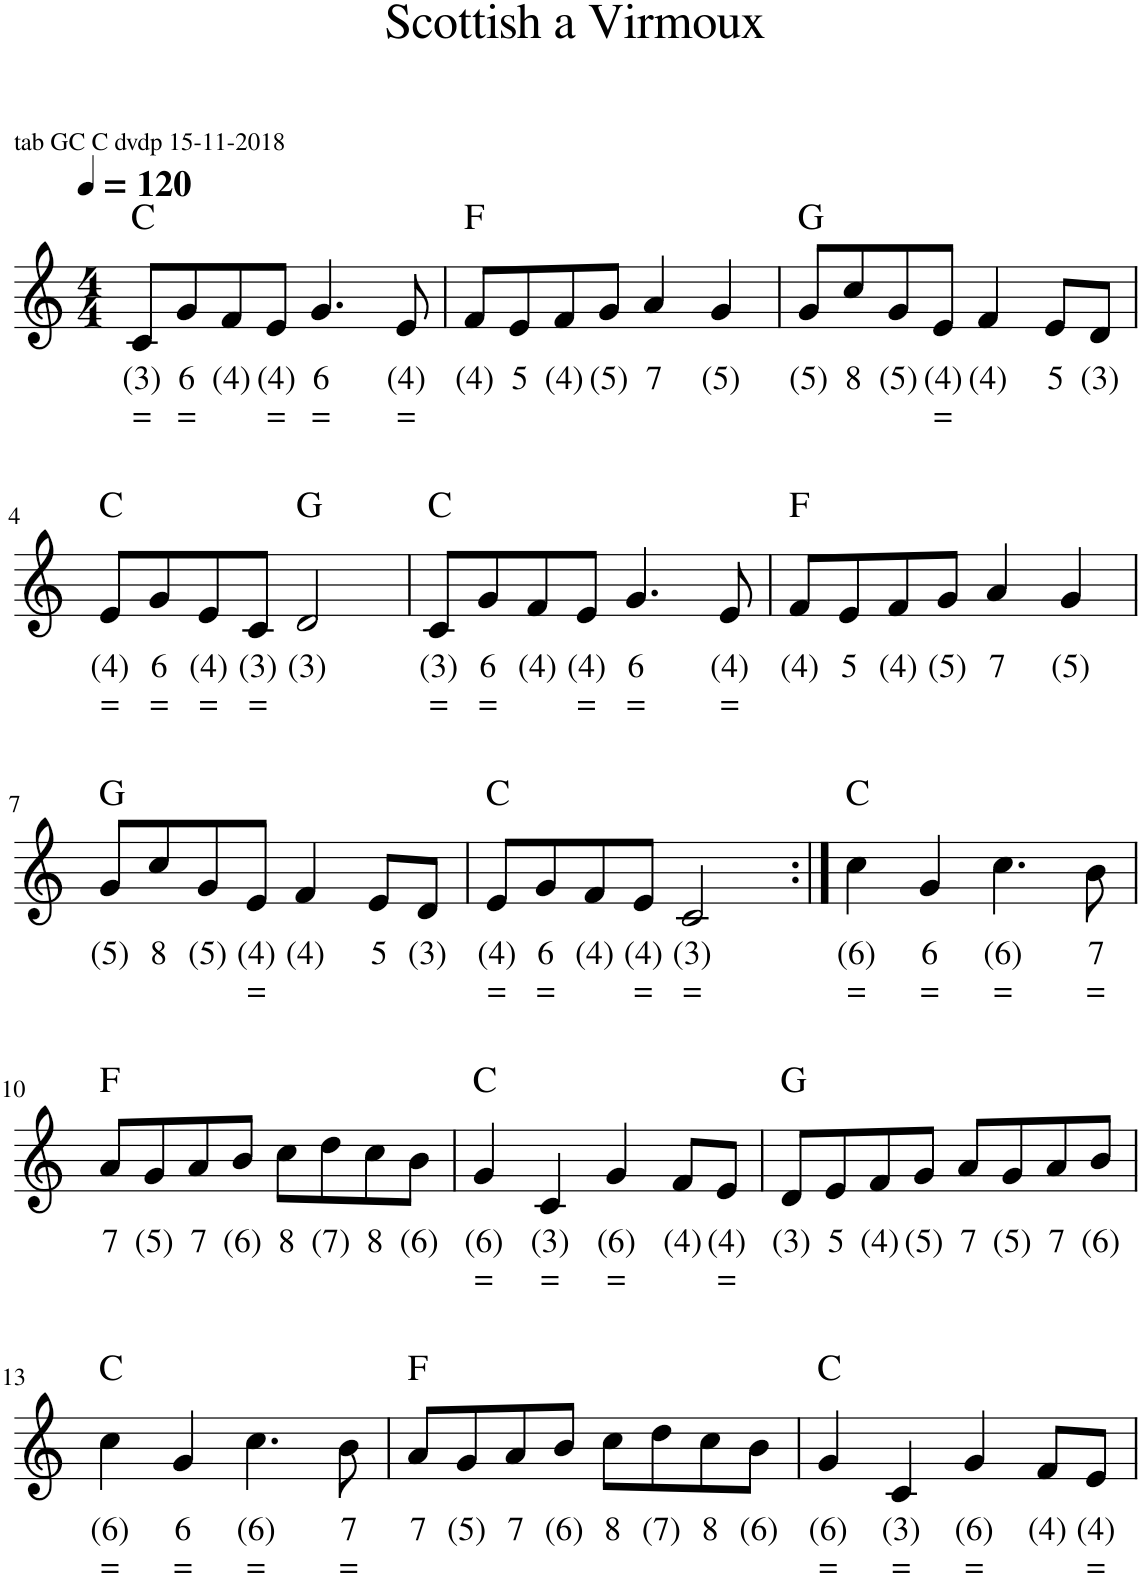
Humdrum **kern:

**kern	**text	**text	**harte
*part1	*part1	*part1	*part1
*staff1	*staff1	*staff1	*
*I"Stem	*	*	*
*I'Stem	*	*	*
*clefG2	*	*	*
*k[]	*	*	*
*M4/4	*	*	*
*MM120	*	*	*
=1	=1	=1	=1
!	!LO:LY:b	!LO:LY:b	!
8c/L	(3)	=	C:maj
!	!LO:LY:b	!LO:LY:b	!
8g/	6	=	.
!	!LO:LY:b	!	!
8f/	(4)	.	.
!	!LO:LY:b	!LO:LY:b	!
8e/J	(4)	=	.
!	!LO:LY:b	!LO:LY:b	!
4.g/	6	=	.
!	!LO:LY:b	!LO:LY:b	!
8e/	(4)	=	.
=2	=2	=2	=2
!	!LO:LY:b	!	!
8f/L	(4)	.	F:maj
!	!LO:LY:b	!	!
8e/	5	.	.
!	!LO:LY:b	!	!
8f/	(4)	.	.
!	!LO:LY:b	!	!
8g/J	(5)	.	.
!	!LO:LY:b	!	!
4a/	7	.	.
!	!LO:LY:b	!	!
4g/	(5)	.	.
=3	=3	=3	=3
!	!LO:LY:b	!	!
8g/L	(5)	.	G:maj
!	!LO:LY:b	!	!
8cc/	8	.	.
!	!LO:LY:b	!	!
8g/	(5)	.	.
!	!LO:LY:b	!LO:LY:b	!
8e/J	(4)	=	.
!	!LO:LY:b	!	!
4f/	(4)	.	.
!	!LO:LY:b	!	!
8e/L	5	.	.
!	!LO:LY:b	!	!
8d/J	(3)	.	.
!!LO:LB:g=z
=4	=4	=4	=4
!	!LO:LY:b	!LO:LY:b	!
8e/L	(4)	=	C:maj
!	!LO:LY:b	!LO:LY:b	!
8g/	6	=	.
!	!LO:LY:b	!LO:LY:b	!
8e/	(4)	=	.
!	!LO:LY:b	!LO:LY:b	!
8c/J	(3)	=	.
!	!LO:LY:b	!	!
2d/	(3)	.	G:maj
=5	=5	=5	=5
!	!LO:LY:b	!LO:LY:b	!
8c/L	(3)	=	C:maj
!	!LO:LY:b	!LO:LY:b	!
8g/	6	=	.
!	!LO:LY:b	!	!
8f/	(4)	.	.
!	!LO:LY:b	!LO:LY:b	!
8e/J	(4)	=	.
!	!LO:LY:b	!LO:LY:b	!
4.g/	6	=	.
!	!LO:LY:b	!LO:LY:b	!
8e/	(4)	=	.
=6	=6	=6	=6
!	!LO:LY:b	!	!
8f/L	(4)	.	F:maj
!	!LO:LY:b	!	!
8e/	5	.	.
!	!LO:LY:b	!	!
8f/	(4)	.	.
!	!LO:LY:b	!	!
8g/J	(5)	.	.
!	!LO:LY:b	!	!
4a/	7	.	.
!	!LO:LY:b	!	!
4g/	(5)	.	.
!!LO:LB:g=z
=7	=7	=7	=7
!	!LO:LY:b	!	!
8g/L	(5)	.	G:maj
!	!LO:LY:b	!	!
8cc/	8	.	.
!	!LO:LY:b	!	!
8g/	(5)	.	.
!	!LO:LY:b	!LO:LY:b	!
8e/J	(4)	=	.
!	!LO:LY:b	!	!
4f/	(4)	.	.
!	!LO:LY:b	!	!
8e/L	5	.	.
!	!LO:LY:b	!	!
8d/J	(3)	.	.
=8	=8	=8	=8
!	!LO:LY:b	!LO:LY:b	!
8e/L	(4)	=	C:maj
!	!LO:LY:b	!LO:LY:b	!
8g/	6	=	.
!	!LO:LY:b	!	!
8f/	(4)	.	.
!	!LO:LY:b	!LO:LY:b	!
8e/J	(4)	=	.
!	!LO:LY:b	!LO:LY:b	!
2c/	(3)	=	.
=9:|!	=9:|!	=9:|!	=9:|!
!	!LO:LY:b	!LO:LY:b	!
4cc\	(6)	=	C:maj
!	!LO:LY:b	!LO:LY:b	!
4g/	6	=	.
!	!LO:LY:b	!LO:LY:b	!
4.cc\	(6)	=	.
!	!LO:LY:b	!LO:LY:b	!
8b\	7	=	.
!!LO:LB:g=z
=10	=10	=10	=10
!	!LO:LY:b	!	!
8a/L	7	.	F:maj
!	!LO:LY:b	!	!
8g/	(5)	.	.
!	!LO:LY:b	!	!
8a/	7	.	.
!	!LO:LY:b	!	!
8b/J	(6)	.	.
!	!LO:LY:b	!	!
8cc\L	8	.	.
!	!LO:LY:b	!	!
8dd\	(7)	.	.
!	!LO:LY:b	!	!
8cc\	8	.	.
!	!LO:LY:b	!	!
8b\J	(6)	.	.
=11	=11	=11	=11
!	!LO:LY:b	!LO:LY:b	!
4g/	(6)	=	C:maj
!	!LO:LY:b	!LO:LY:b	!
4c/	(3)	=	.
!	!LO:LY:b	!LO:LY:b	!
4g/	(6)	=	.
!	!LO:LY:b	!	!
8f/L	(4)	.	.
!	!LO:LY:b	!LO:LY:b	!
8e/J	(4)	=	.
=12	=12	=12	=12
!	!LO:LY:b	!	!
8d/L	(3)	.	G:maj
!	!LO:LY:b	!	!
8e/	5	.	.
!	!LO:LY:b	!	!
8f/	(4)	.	.
!	!LO:LY:b	!	!
8g/J	(5)	.	.
!	!LO:LY:b	!	!
8a/L	7	.	.
!	!LO:LY:b	!	!
8g/	(5)	.	.
!	!LO:LY:b	!	!
8a/	7	.	.
!	!LO:LY:b	!	!
8b/J	(6)	.	.
!!LO:LB:g=z
=13	=13	=13	=13
!	!LO:LY:b	!LO:LY:b	!
4cc\	(6)	=	C:maj
!	!LO:LY:b	!LO:LY:b	!
4g/	6	=	.
!	!LO:LY:b	!LO:LY:b	!
4.cc\	(6)	=	.
!	!LO:LY:b	!LO:LY:b	!
8b\	7	=	.
=14	=14	=14	=14
!	!LO:LY:b	!	!
8a/L	7	.	F:maj
!	!LO:LY:b	!	!
8g/	(5)	.	.
!	!LO:LY:b	!	!
8a/	7	.	.
!	!LO:LY:b	!	!
8b/J	(6)	.	.
!	!LO:LY:b	!	!
8cc\L	8	.	.
!	!LO:LY:b	!	!
8dd\	(7)	.	.
!	!LO:LY:b	!	!
8cc\	8	.	.
!	!LO:LY:b	!	!
8b\J	(6)	.	.
=15	=15	=15	=15
!	!LO:LY:b	!LO:LY:b	!
4g/	(6)	=	C:maj
!	!LO:LY:b	!LO:LY:b	!
4c/	(3)	=	.
!	!LO:LY:b	!LO:LY:b	!
4g/	(6)	=	.
!	!LO:LY:b	!	!
8f/L	(4)	.	.
!	!LO:LY:b	!LO:LY:b	!
8e/J	(4)	=	.
=	=	=	=
*-	*-	*-	*-
